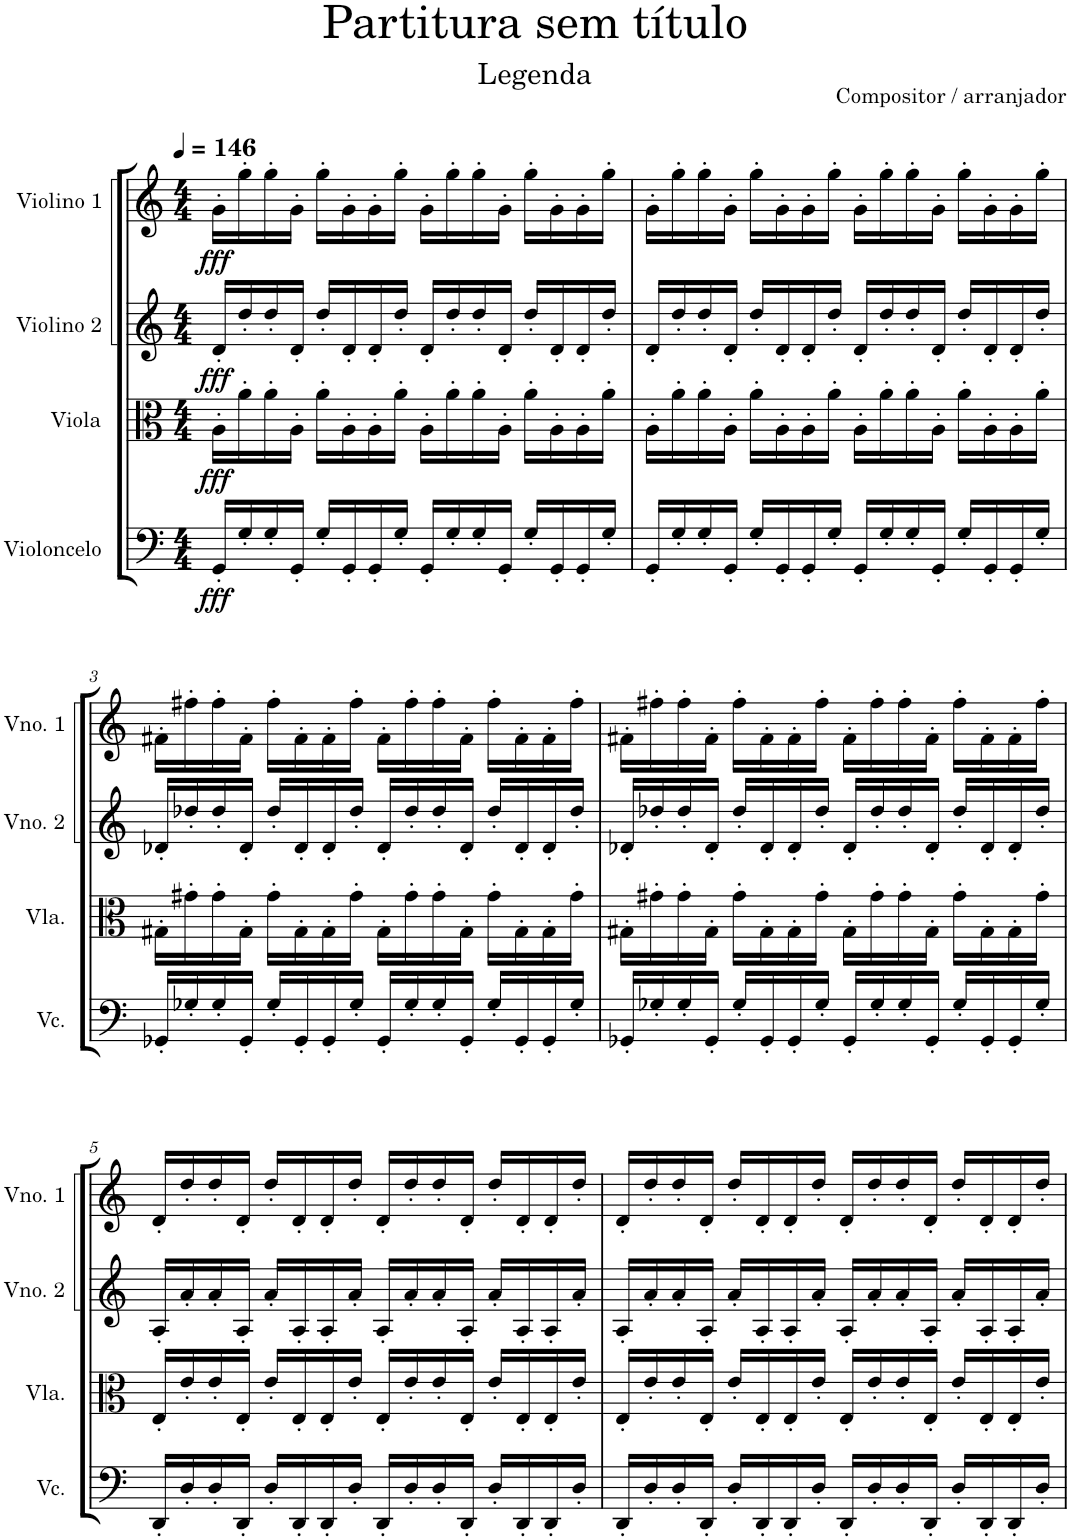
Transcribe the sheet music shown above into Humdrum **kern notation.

**kern	**dynam	**kern	**dynam	**kern	**dynam	**kern	**dynam
*part4	*part4	*part3	*part3	*part2	*part2	*part1	*part1
*staff4	*staff4	*staff3	*staff3	*staff2	*staff2	*staff1	*staff1
*I"Violoncelo	*	*I"Viola	*	*I"Violino 2	*	*I"Violino 1	*
*I'Vc.	*	*I'Vla.	*	*I'Vno. 2	*	*I'Vno. 1	*
*clefF4	*	*clefC3	*	*clefG2	*	*clefG2	*
*k[]	*	*k[]	*	*k[]	*	*k[]	*
*M4/4	*	*M4/4	*	*M4/4	*	*M4/4	*
*MM146	*	*MM146	*	*MM146	*	*MM146	*
=1	=1	=1	=1	=1	=1	=1	=1
!	!LO:DY:b	!	!LO:DY:b	!	!LO:DY:b	!	!LO:DY:b
16GG'/LL	fff	16A'\LL	fff	16d'/LL	fff	16g'\LL	fff
16G'/	.	16a'\	.	16dd'/	.	16gg'\	.
16G'/	.	16a'\	.	16dd'/	.	16gg'\	.
16GG'/JJ	.	16A'\JJ	.	16d'/JJ	.	16g'\JJ	.
16G'/LL	.	16a'\LL	.	16dd'/LL	.	16gg'\LL	.
16GG'/	.	16A'\	.	16d'/	.	16g'\	.
16GG'/	.	16A'\	.	16d'/	.	16g'\	.
16G'/JJ	.	16a'\JJ	.	16dd'/JJ	.	16gg'\JJ	.
16GG'/LL	.	16A'\LL	.	16d'/LL	.	16g'\LL	.
16G'/	.	16a'\	.	16dd'/	.	16gg'\	.
16G'/	.	16a'\	.	16dd'/	.	16gg'\	.
16GG'/JJ	.	16A'\JJ	.	16d'/JJ	.	16g'\JJ	.
16G'/LL	.	16a'\LL	.	16dd'/LL	.	16gg'\LL	.
16GG'/	.	16A'\	.	16d'/	.	16g'\	.
16GG'/	.	16A'\	.	16d'/	.	16g'\	.
16G'/JJ	.	16a'\JJ	.	16dd'/JJ	.	16gg'\JJ	.
=2	=2	=2	=2	=2	=2	=2	=2
16GG'/LL	.	16A'\LL	.	16d'/LL	.	16g'\LL	.
16G'/	.	16a'\	.	16dd'/	.	16gg'\	.
16G'/	.	16a'\	.	16dd'/	.	16gg'\	.
16GG'/JJ	.	16A'\JJ	.	16d'/JJ	.	16g'\JJ	.
16G'/LL	.	16a'\LL	.	16dd'/LL	.	16gg'\LL	.
16GG'/	.	16A'\	.	16d'/	.	16g'\	.
16GG'/	.	16A'\	.	16d'/	.	16g'\	.
16G'/JJ	.	16a'\JJ	.	16dd'/JJ	.	16gg'\JJ	.
16GG'/LL	.	16A'\LL	.	16d'/LL	.	16g'\LL	.
16G'/	.	16a'\	.	16dd'/	.	16gg'\	.
16G'/	.	16a'\	.	16dd'/	.	16gg'\	.
16GG'/JJ	.	16A'\JJ	.	16d'/JJ	.	16g'\JJ	.
16G'/LL	.	16a'\LL	.	16dd'/LL	.	16gg'\LL	.
16GG'/	.	16A'\	.	16d'/	.	16g'\	.
16GG'/	.	16A'\	.	16d'/	.	16g'\	.
16G'/JJ	.	16a'\JJ	.	16dd'/JJ	.	16gg'\JJ	.
!!LO:LB:g=z
=3	=3	=3	=3	=3	=3	=3	=3
16GG-X'/LL	.	16G#X'\LL	.	16d-X'/LL	.	16f#X'\LL	.
16G-X'/	.	16g#X'\	.	16dd-X'/	.	16ff#X'\	.
16G-'/	.	16g#'\	.	16dd-'/	.	16ff#'\	.
16GG-'/JJ	.	16G#'\JJ	.	16d-'/JJ	.	16f#'\JJ	.
16G-'/LL	.	16g#'\LL	.	16dd-'/LL	.	16ff#'\LL	.
16GG-'/	.	16G#'\	.	16d-'/	.	16f#'\	.
16GG-'/	.	16G#'\	.	16d-'/	.	16f#'\	.
16G-'/JJ	.	16g#'\JJ	.	16dd-'/JJ	.	16ff#'\JJ	.
16GG-'/LL	.	16G#'\LL	.	16d-'/LL	.	16f#'\LL	.
16G-'/	.	16g#'\	.	16dd-'/	.	16ff#'\	.
16G-'/	.	16g#'\	.	16dd-'/	.	16ff#'\	.
16GG-'/JJ	.	16G#'\JJ	.	16d-'/JJ	.	16f#'\JJ	.
16G-'/LL	.	16g#'\LL	.	16dd-'/LL	.	16ff#'\LL	.
16GG-'/	.	16G#'\	.	16d-'/	.	16f#'\	.
16GG-'/	.	16G#'\	.	16d-'/	.	16f#'\	.
16G-'/JJ	.	16g#'\JJ	.	16dd-'/JJ	.	16ff#'\JJ	.
=4	=4	=4	=4	=4	=4	=4	=4
16GG-X'/LL	.	16G#X'\LL	.	16d-X'/LL	.	16f#X'\LL	.
16G-X'/	.	16g#X'\	.	16dd-X'/	.	16ff#X'\	.
16G-'/	.	16g#'\	.	16dd-'/	.	16ff#'\	.
16GG-'/JJ	.	16G#'\JJ	.	16d-'/JJ	.	16f#'\JJ	.
16G-'/LL	.	16g#'\LL	.	16dd-'/LL	.	16ff#'\LL	.
16GG-'/	.	16G#'\	.	16d-'/	.	16f#'\	.
16GG-'/	.	16G#'\	.	16d-'/	.	16f#'\	.
16G-'/JJ	.	16g#'\JJ	.	16dd-'/JJ	.	16ff#'\JJ	.
16GG-'/LL	.	16G#'\LL	.	16d-'/LL	.	16f#'\LL	.
16G-'/	.	16g#'\	.	16dd-'/	.	16ff#'\	.
16G-'/	.	16g#'\	.	16dd-'/	.	16ff#'\	.
16GG-'/JJ	.	16G#'\JJ	.	16d-'/JJ	.	16f#'\JJ	.
16G-'/LL	.	16g#'\LL	.	16dd-'/LL	.	16ff#'\LL	.
16GG-'/	.	16G#'\	.	16d-'/	.	16f#'\	.
16GG-'/	.	16G#'\	.	16d-'/	.	16f#'\	.
16G-'/JJ	.	16g#'\JJ	.	16dd-'/JJ	.	16ff#'\JJ	.
!!LO:LB:g=z
=5	=5	=5	=5	=5	=5	=5	=5
16DD'/LL	.	16E'/LL	.	16A'/LL	.	16d'/LL	.
16D'/	.	16e'/	.	16a'/	.	16dd'/	.
16D'/	.	16e'/	.	16a'/	.	16dd'/	.
16DD'/JJ	.	16E'/JJ	.	16A'/JJ	.	16d'/JJ	.
16D'/LL	.	16e'/LL	.	16a'/LL	.	16dd'/LL	.
16DD'/	.	16E'/	.	16A'/	.	16d'/	.
16DD'/	.	16E'/	.	16A'/	.	16d'/	.
16D'/JJ	.	16e'/JJ	.	16a'/JJ	.	16dd'/JJ	.
16DD'/LL	.	16E'/LL	.	16A'/LL	.	16d'/LL	.
16D'/	.	16e'/	.	16a'/	.	16dd'/	.
16D'/	.	16e'/	.	16a'/	.	16dd'/	.
16DD'/JJ	.	16E'/JJ	.	16A'/JJ	.	16d'/JJ	.
16D'/LL	.	16e'/LL	.	16a'/LL	.	16dd'/LL	.
16DD'/	.	16E'/	.	16A'/	.	16d'/	.
16DD'/	.	16E'/	.	16A'/	.	16d'/	.
16D'/JJ	.	16e'/JJ	.	16a'/JJ	.	16dd'/JJ	.
=6	=6	=6	=6	=6	=6	=6	=6
16DD'/LL	.	16E'/LL	.	16A'/LL	.	16d'/LL	.
16D'/	.	16e'/	.	16a'/	.	16dd'/	.
16D'/	.	16e'/	.	16a'/	.	16dd'/	.
16DD'/JJ	.	16E'/JJ	.	16A'/JJ	.	16d'/JJ	.
16D'/LL	.	16e'/LL	.	16a'/LL	.	16dd'/LL	.
16DD'/	.	16E'/	.	16A'/	.	16d'/	.
16DD'/	.	16E'/	.	16A'/	.	16d'/	.
16D'/JJ	.	16e'/JJ	.	16a'/JJ	.	16dd'/JJ	.
16DD'/LL	.	16E'/LL	.	16A'/LL	.	16d'/LL	.
16D'/	.	16e'/	.	16a'/	.	16dd'/	.
16D'/	.	16e'/	.	16a'/	.	16dd'/	.
16DD'/JJ	.	16E'/JJ	.	16A'/JJ	.	16d'/JJ	.
16D'/LL	.	16e'/LL	.	16a'/LL	.	16dd'/LL	.
16DD'/	.	16E'/	.	16A'/	.	16d'/	.
16DD'/	.	16E'/	.	16A'/	.	16d'/	.
16D'/JJ	.	16e'/JJ	.	16a'/JJ	.	16dd'/JJ	.
=	=	=	=	=	=	=	=
*-	*-	*-	*-	*-	*-	*-	*-
